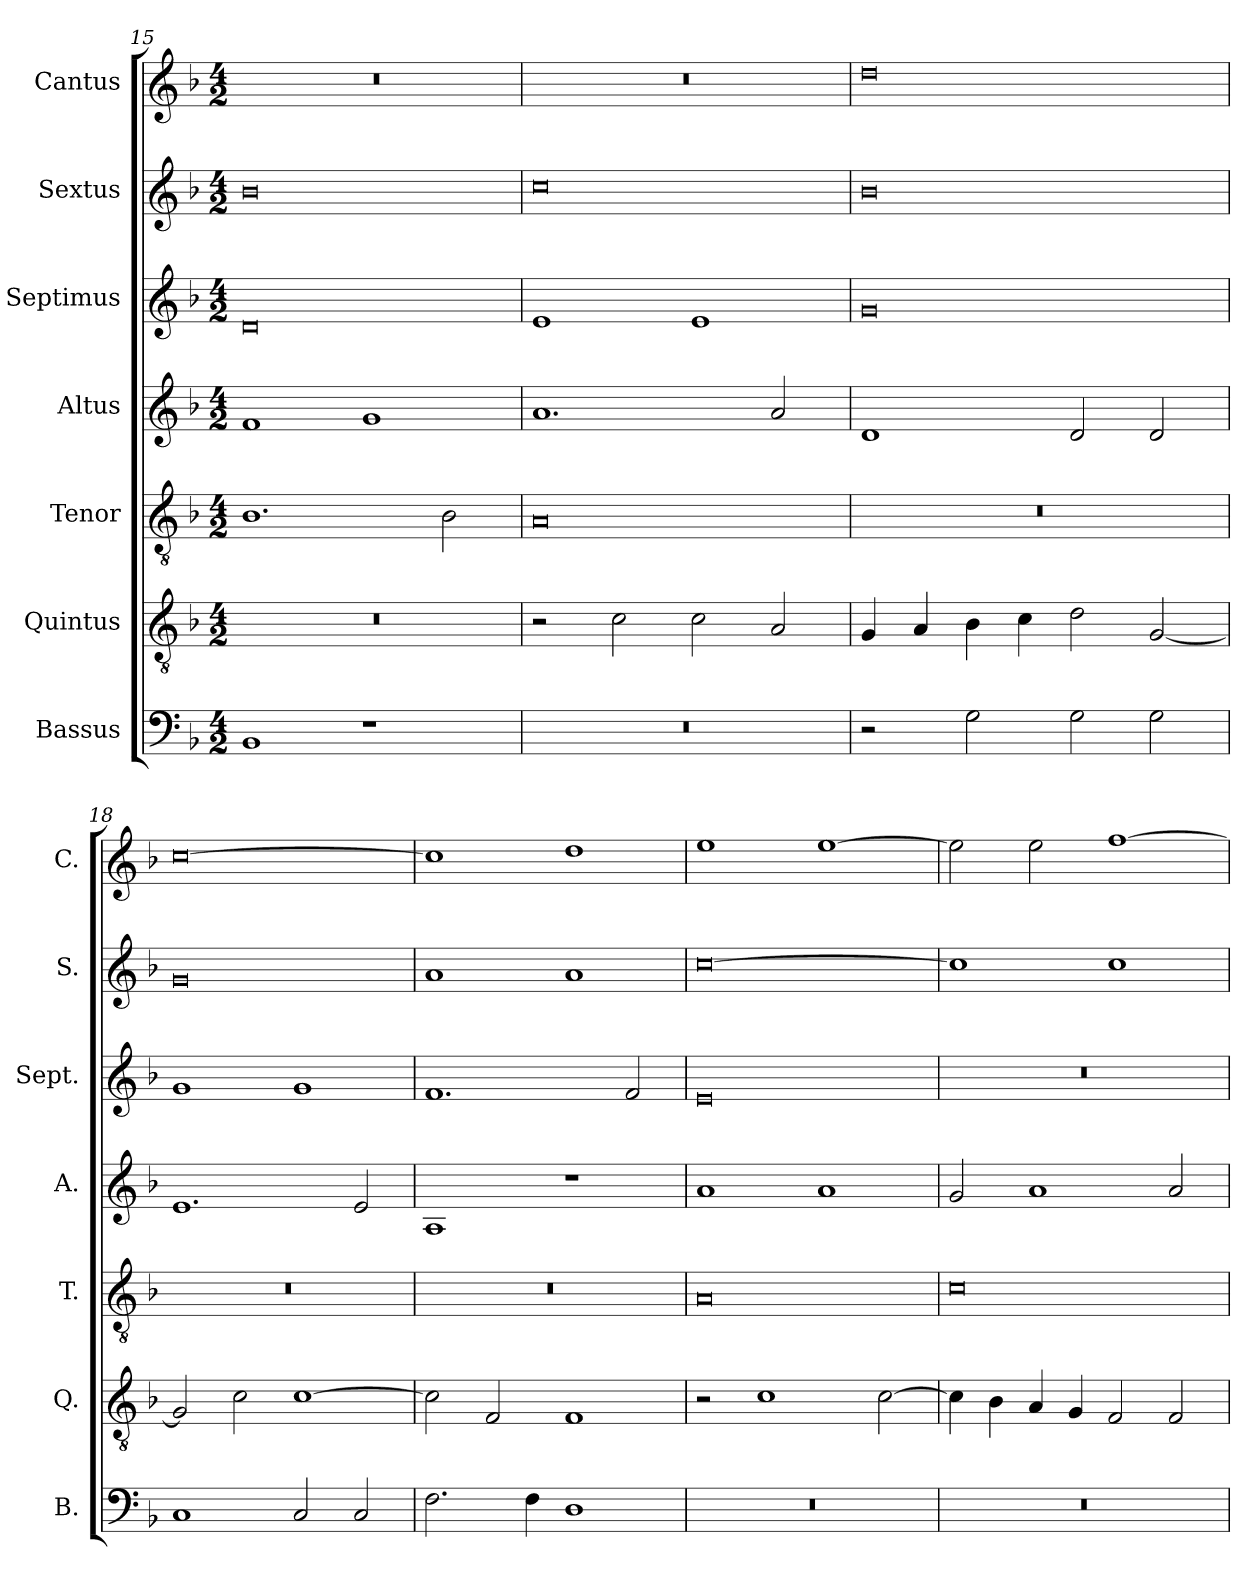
**kern	**kern	**kern	**kern	**kern	**kern	**kern
*part7	*part6	*part5	*part4	*part3	*part2	*part1
*staff7	*staff6	*staff5	*staff4	*staff3	*staff2	*staff1
*I"Bassus	*I"Quintus	*I"Tenor	*I"Altus	*I"Septimus	*I"Sextus	*I"Cantus
*I'B.	*I'Q.	*I'T.	*I'A.	*I'Sept.	*I'S.	*I'C.
*clefF4	*clefGv2	*clefGv2	*clefG2	*clefG2	*clefG2	*clefG2
*k[b-]	*k[b-]	*k[b-]	*k[b-]	*k[b-]	*k[b-]	*k[b-]
*F:	*F:	*F:	*F:	*F:	*F:	*F:
*M4/2	*M4/2	*M4/2	*M4/2	*M4/2	*M4/2	*M4/2
=15	=15	=15	=15	=15	=15	=15
1BB-	0r	1.B-	1f	0d	0b-	0r
1r	.	.	1g	.	.	.
.	.	2B-\	.	.	.	.
=16	=16	=16	=16	=16	=16	=16
0r	2r	0A	1.a	1e	0cc	0r
.	2c\	.	.	.	.	.
.	2c\	.	.	1e	.	.
.	2A/	.	2a/	.	.	.
!!LO:PB:g=z
=17	=17	=17	=17	=17	=17	=17
2r	4G/	0r	1d	0g	0b-	0dd
.	4A/	.	.	.	.	.
2G\	4B-\	.	.	.	.	.
.	4c\	.	.	.	.	.
2G\	2d\	.	2d/	.	.	.
2G\	[2G/	.	2d/	.	.	.
=18	=18	=18	=18	=18	=18	=18
1C	2G/]	0r	1.e	1g	0g	[0cc
.	2c\	.	.	.	.	.
2C/	[1c	.	.	1g	.	.
2C/	.	.	2e/	.	.	.
=19	=19	=19	=19	=19	=19	=19
2.F\	2c\]	0r	1A	1.f	1a	1cc]
.	2F/	.	.	.	.	.
4F\	.	.	.	.	.	.
1D	1F	.	1r	.	1a	1dd
.	.	.	.	2f/	.	.
=20	=20	=20	=20	=20	=20	=20
0r	2r	0A	1a	0e	[0cc	1ee
.	1c	.	.	.	.	.
.	.	.	1a	.	.	[1ee
.	[2c\	.	.	.	.	.
=21	=21	=21	=21	=21	=21	=21
0r	4c\]	0c	2g/	0r	1cc]	2ee\]
.	4B-\	.	.	.	.	.
.	4A/	.	1a	.	.	2ee\
.	4G/	.	.	.	.	.
.	2F/	.	.	.	1cc	[1ff
.	2F/	.	2a/	.	.	.
=	=	=	=	=	=	=
*-	*-	*-	*-	*-	*-	*-
